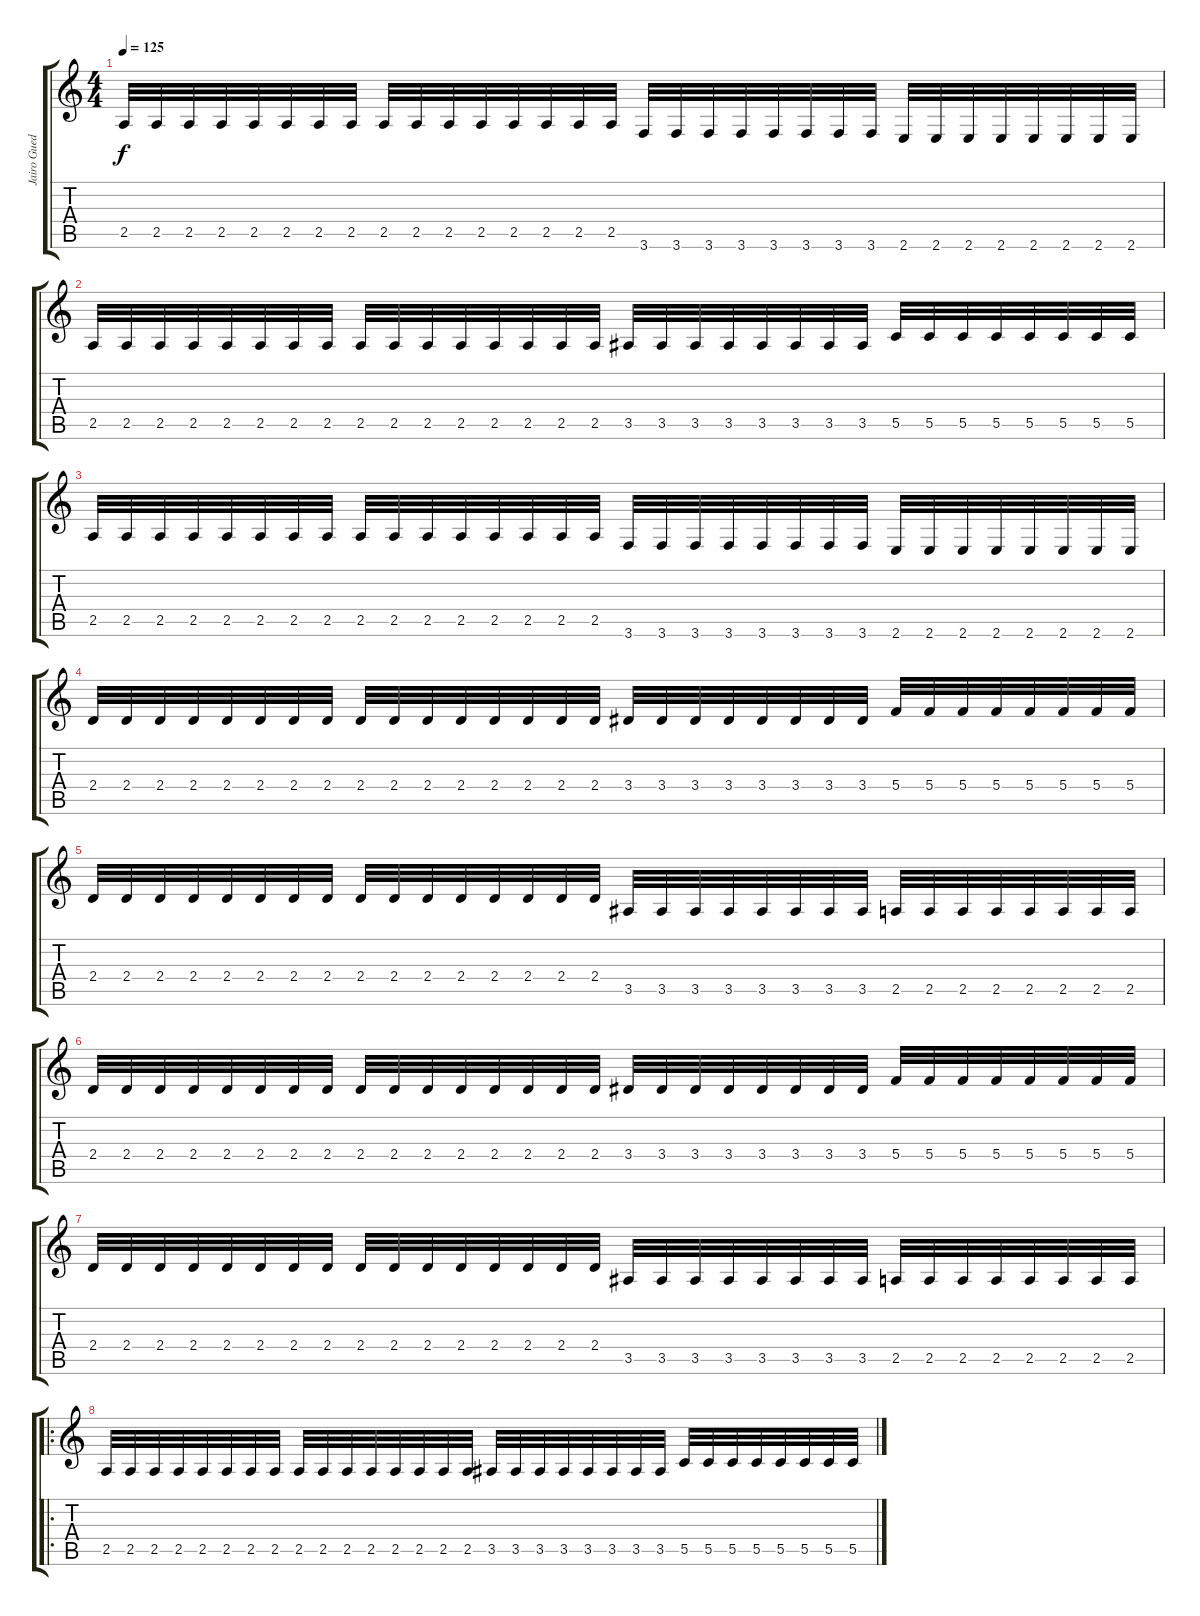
\track ("Jairo Guedes" "Jairo Gued") {instrument overdrivenguitar}
\staff {score tabs}
\tuning (D4 A3 F3 C3 G2 D2) {hide}
\ts (4 4)
\tempo 125
\clef g2
\ks c
2.5.32{dy f} 2.5.32 2.5.32 2.5.32 2.5.32 2.5.32 2.5.32 2.5.32 2.5.32 2.5.32 2.5.32 2.5.32 2.5.32 2.5.32 2.5.32 2.5.32 3.6.32 3.6.32 3.6.32 3.6.32 3.6.32 3.6.32 3.6.32 3.6.32 2.6.32 2.6.32 2.6.32 2.6.32 2.6.32 2.6.32 2.6.32 2.6.32 |
2.5.32 2.5.32 2.5.32 2.5.32 2.5.32 2.5.32 2.5.32 2.5.32 2.5.32 2.5.32 2.5.32 2.5.32 2.5.32 2.5.32 2.5.32 2.5.32 3.5.32 3.5.32 3.5.32 3.5.32 3.5.32 3.5.32 3.5.32 3.5.32 5.5.32 5.5.32 5.5.32 5.5.32 5.5.32 5.5.32 5.5.32 5.5.32 |
2.5.32 2.5.32 2.5.32 2.5.32 2.5.32 2.5.32 2.5.32 2.5.32 2.5.32 2.5.32 2.5.32 2.5.32 2.5.32 2.5.32 2.5.32 2.5.32 3.6.32 3.6.32 3.6.32 3.6.32 3.6.32 3.6.32 3.6.32 3.6.32 2.6.32 2.6.32 2.6.32 2.6.32 2.6.32 2.6.32 2.6.32 2.6.32 |
2.4.32 2.4.32 2.4.32 2.4.32 2.4.32 2.4.32 2.4.32 2.4.32 2.4.32 2.4.32 2.4.32 2.4.32 2.4.32 2.4.32 2.4.32 2.4.32 3.4.32 3.4.32 3.4.32 3.4.32 3.4.32 3.4.32 3.4.32 3.4.32 5.4.32 5.4.32 5.4.32 5.4.32 5.4.32 5.4.32 5.4.32 5.4.32 |
2.4.32 2.4.32 2.4.32 2.4.32 2.4.32 2.4.32 2.4.32 2.4.32 2.4.32 2.4.32 2.4.32 2.4.32 2.4.32 2.4.32 2.4.32 2.4.32 3.5.32 3.5.32 3.5.32 3.5.32 3.5.32 3.5.32 3.5.32 3.5.32 2.5.32 2.5.32 2.5.32 2.5.32 2.5.32 2.5.32 2.5.32 2.5.32 |
2.4.32 2.4.32 2.4.32 2.4.32 2.4.32 2.4.32 2.4.32 2.4.32 2.4.32 2.4.32 2.4.32 2.4.32 2.4.32 2.4.32 2.4.32 2.4.32 3.4.32 3.4.32 3.4.32 3.4.32 3.4.32 3.4.32 3.4.32 3.4.32 5.4.32 5.4.32 5.4.32 5.4.32 5.4.32 5.4.32 5.4.32 5.4.32 |
2.4.32 2.4.32 2.4.32 2.4.32 2.4.32 2.4.32 2.4.32 2.4.32 2.4.32 2.4.32 2.4.32 2.4.32 2.4.32 2.4.32 2.4.32 2.4.32 3.5.32 3.5.32 3.5.32 3.5.32 3.5.32 3.5.32 3.5.32 3.5.32 2.5.32 2.5.32 2.5.32 2.5.32 2.5.32 2.5.32 2.5.32 2.5.32 |
\ro
2.5.32 2.5.32 2.5.32 2.5.32 2.5.32 2.5.32 2.5.32 2.5.32 2.5.32 2.5.32 2.5.32 2.5.32 2.5.32 2.5.32 2.5.32 2.5.32 3.5.32 3.5.32 3.5.32 3.5.32 3.5.32 3.5.32 3.5.32 3.5.32 5.5.32 5.5.32 5.5.32 5.5.32 5.5.32 5.5.32 5.5.32 5.5.32
